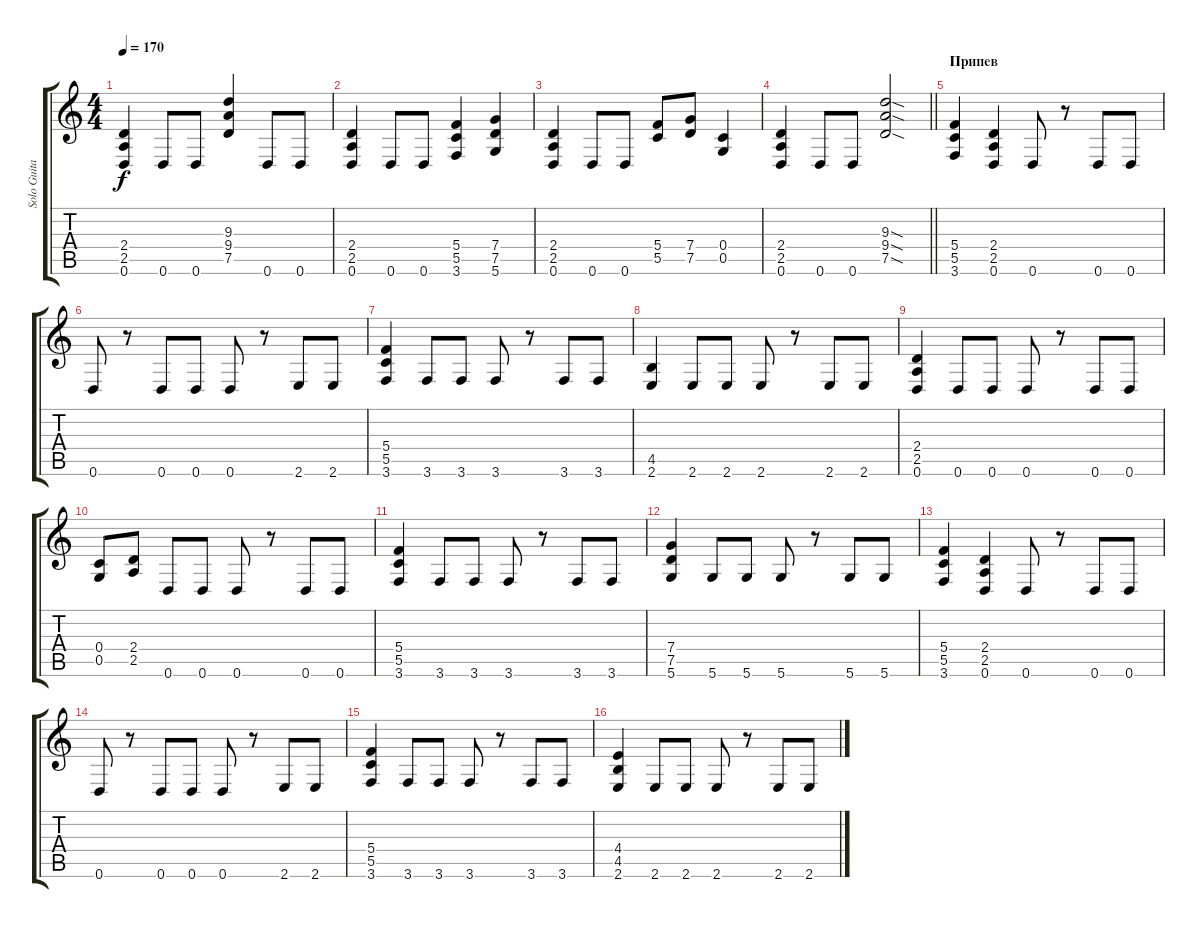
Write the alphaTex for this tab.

\track ("Solo Guitar" "Solo Guita") {instrument distortionguitar}
\staff {score tabs}
\tuning (D4 A3 F3 C3 G2 D2) {hide}
\ts (4 4)
\tempo 170
\clef g2
\ks c
(2.4 2.5 0.6).4{dy f} 0.6.8 0.6.8 (9.3 9.4 7.5).4 0.6.8 0.6.8 |
(2.4 2.5 0.6).4 0.6.8 0.6.8 (5.4 5.5 3.6).4 (7.4 7.5 5.6).4 |
(2.4 2.5 0.6).4 0.6.8 0.6.8 (5.4 5.5).8 (7.4 7.5).8 (0.4 0.5).4 |
\barLineRight lightlight
(2.4 2.5 0.6).4 0.6.8 0.6.8 (9.3{sod} 9.4{sod} 7.5{sod}).2 |
\section ("" "Припев")
(5.4 5.5 3.6).4 (2.4 2.5 0.6).4 0.6.8 r.8 0.6.8 0.6.8 |
0.6.8 r.8 0.6.8 0.6.8 0.6.8 r.8 2.6.8 2.6.8 |
(5.4 5.5 3.6).4 3.6.8 3.6.8 3.6.8 r.8 3.6.8 3.6.8 |
(4.5 2.6).4 2.6.8 2.6.8 2.6.8 r.8 2.6.8 2.6.8 |
(2.4 2.5 0.6).4 0.6.8 0.6.8 0.6.8 r.8 0.6.8 0.6.8 |
(0.4 0.5).8 (2.4 2.5).8 0.6.8 0.6.8 0.6.8 r.8 0.6.8 0.6.8 |
(5.4 5.5 3.6).4 3.6.8 3.6.8 3.6.8 r.8 3.6.8 3.6.8 |
(7.4 7.5 5.6).4 5.6.8 5.6.8 5.6.8 r.8 5.6.8 5.6.8 |
(5.4 5.5 3.6).4 (2.4 2.5 0.6).4 0.6.8 r.8 0.6.8 0.6.8 |
0.6.8 r.8 0.6.8 0.6.8 0.6.8 r.8 2.6.8 2.6.8 |
(5.4 5.5 3.6).4 3.6.8 3.6.8 3.6.8 r.8 3.6.8 3.6.8 |
(4.4 4.5 2.6).4 2.6.8 2.6.8 2.6.8 r.8 2.6.8 2.6.8
